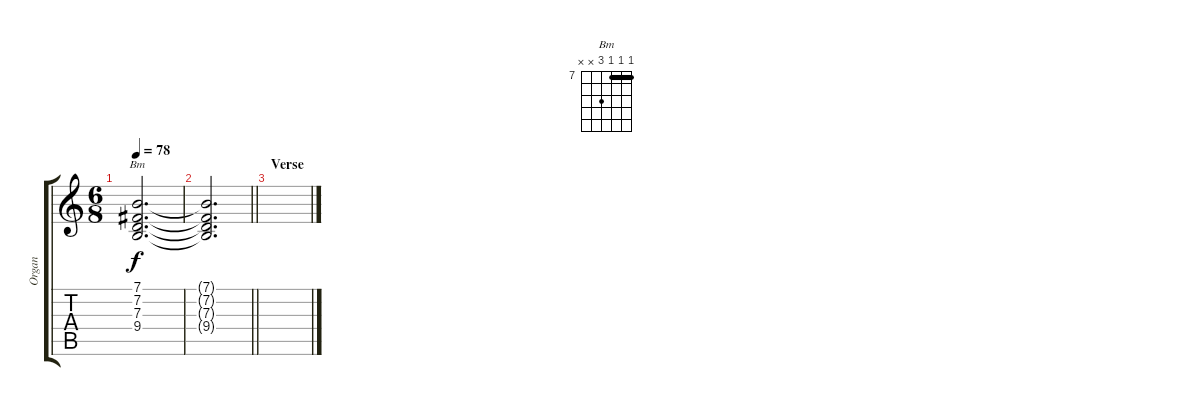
\track ("Organ" "Organ") {instrument electricpiano1}
\staff {score tabs}
\tuning (E4 B3 G3 D3 A2 E2) {hide}
\chord ("Bm" 7 7 7 9 x x) {firstfret 7 barre 7}
\ts (6 8)
\tempo 78
\clef g2
\ks c
(7.1 7.2 7.3 9.4).2{d ch "Bm" dy f} |
\barLineRight lightlight
(7.1{t} 7.2{t} 7.3{t} 9.4{t}).2{d} |
\section ("" "Verse")
